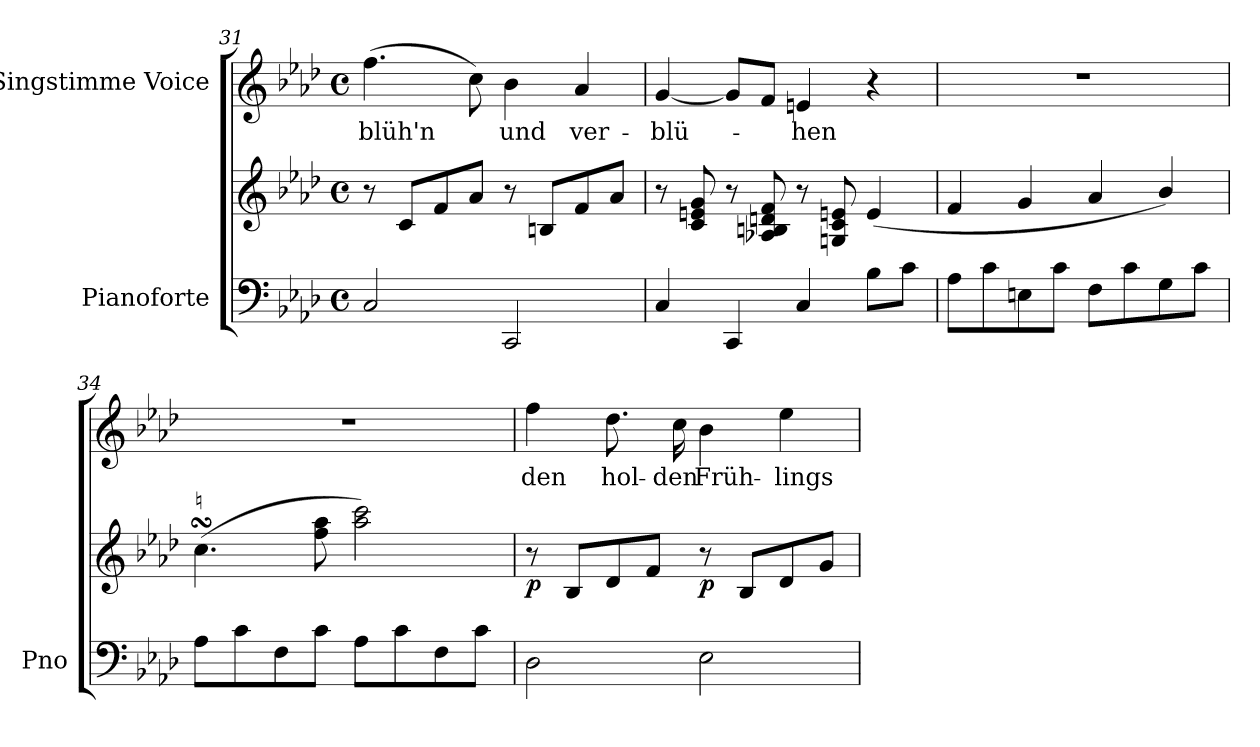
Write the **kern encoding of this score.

**kern	**kern	**dynam	**kern	**text
*part2	*part2	*part2	*part1	*part1
*staff3	*staff2	*staff2/3	*staff1	*staff1
*I"Pianoforte	*	*	*I"Singstimme Voice	*
*I'Pno	*	*	*	*
*clefF4	*clefG2	*	*clefG2	*
*k[b-e-a-d-]	*k[b-e-a-d-]	*	*k[b-e-a-d-]	*
*M4/4	*M4/4	*	*M4/4	*
*met(c)	*met(c)	*	*met(c)	*
=31	=31	=31	=31	=31
!	!	!	!	!LO:LY:b
2C/	8r	.	(4.ff\	blüh'n
.	8c/L	.	.	.
.	8f/	.	.	.
.	8a-/J	.	8cc\)	.
!	!	!	!	!LO:LY:b
2CC/	8r	.	4b-\	und
.	8Bn/L	.	.	.
!	!	!	!	!LO:LY:b
.	8f/	.	4a-/	ver-
.	8a-/J	.	.	.
=32	=32	=32	=32	=32
!	!	!	!	!LO:LY:b
4C/	8r	.	[4g/	-blü-
.	8c/ 8en/ 8g/	.	.	.
4CC/	8r	.	8g/L]	.
.	8A-X/ 8Bn/ 8dn/ 8f/	.	8f/J	.
!	!	!	!	!LO:LY:b
4C/	8r	.	4en/	-hen
.	8Gn/ 8c/ 8en/	.	.	.
8B-\L	(4e/	.	4r	.
8c\J	.	.	.	.
!!LO:PB:g=z
=33	=33	=33	=33	=33
8A-\L	4f/	.	1r	.
8c\	.	.	.	.
8En\	4g/	.	.	.
8c\J	.	.	.	.
8F\L	4a-/	.	.	.
8c\	.	.	.	.
8G\	4b-/)	.	.	.
8c\J	.	.	.	.
!!LO:LB:g=z
=34	=34	=34	=34	=34
!	!LO:TX:a:t=♮	!	!	!
8A-\L	(4.ccsSsS\	.	1r	.
8c\	.	.	.	.
8F\	.	.	.	.
8c\J	8ff\ 8aa-\	.	.	.
8A-\L	2aa-\ 2ccc\)	.	.	.
8c\	.	.	.	.
8F\	.	.	.	.
8c\J	.	.	.	.
=35	=35	=35	=35	=35
!	!	!LO:DY:b	!	!LO:LY:b
2D-\	8r	p	4ff\	den
.	8B-/L	.	.	.
!	!	!	!	!LO:LY:b
.	8d-/	.	8.dd-\	hol-
.	8f/J	.	.	.
!	!	!	!	!LO:LY:b
.	.	.	16cc\	-den
!	!	!LO:DY:b	!	!LO:LY:b
2E-\	8r	p	4b-\	Früh-
.	8B-/L	.	.	.
!	!	!	!	!LO:LY:b
.	8d-/	.	4ee-\	-lings-
.	8g/J	.	.	.
=	=	=	=	=
*-	*-	*-	*-	*-
